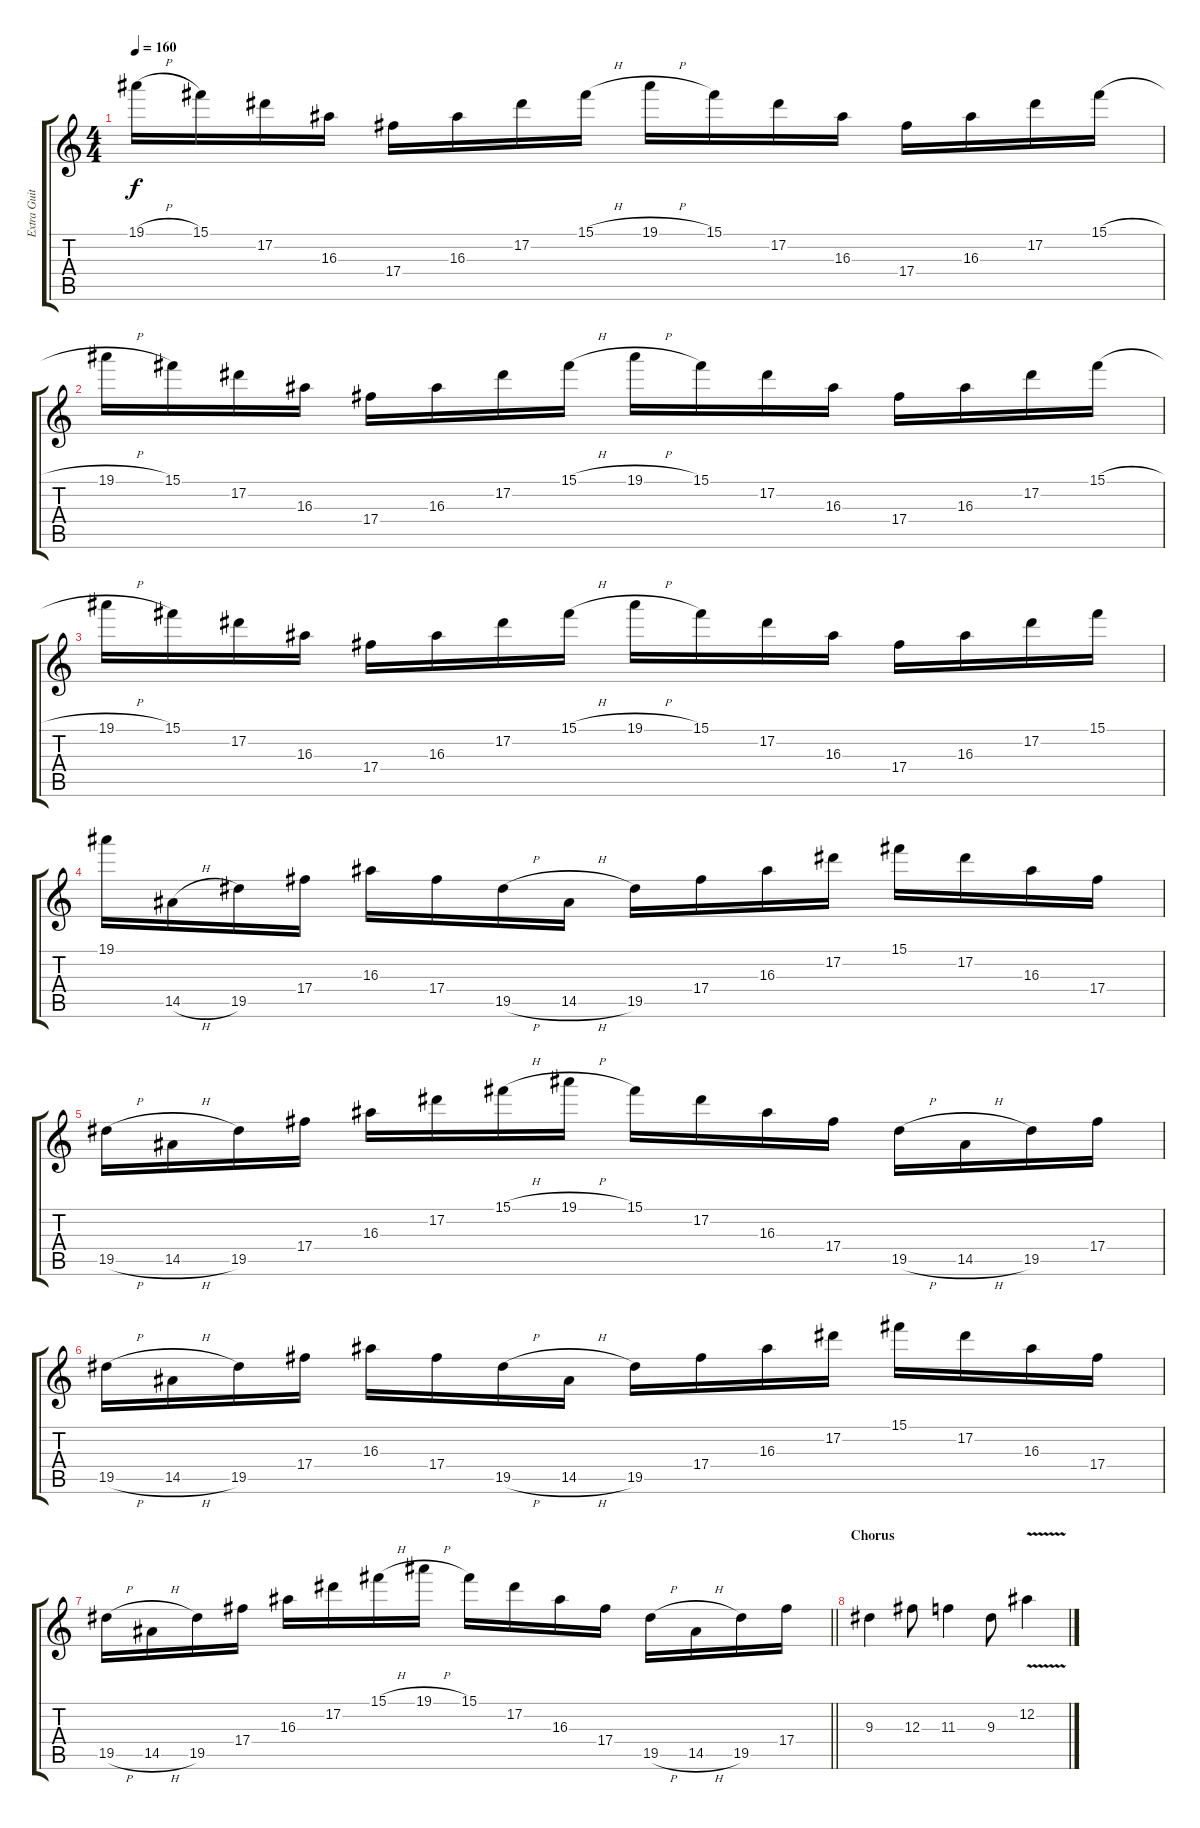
\track ("Extra Guitar" "Extra Guit") {instrument distortionguitar}
\staff {score tabs}
\tuning (Eb4 Bb3 Gb3 Db3 Ab2 Eb2) {hide}
\ts (4 4)
\tempo 160
\clef g2
\ks c
19.1{h}.16{dy f} 15.1.16 17.2.16 16.3.16 17.4.16 16.3.16 17.2.16 15.1{h}.16 19.1{h}.16 15.1.16 17.2.16 16.3.16 17.4.16 16.3.16 17.2.16 15.1{h}.16 |
19.1{h}.16 15.1.16 17.2.16 16.3.16 17.4.16 16.3.16 17.2.16 15.1{h}.16 19.1{h}.16 15.1.16 17.2.16 16.3.16 17.4.16 16.3.16 17.2.16 15.1{h}.16 |
19.1{h}.16 15.1.16 17.2.16 16.3.16 17.4.16 16.3.16 17.2.16 15.1{h}.16 19.1{h}.16 15.1.16 17.2.16 16.3.16 17.4.16 16.3.16 17.2.16 15.1.16 |
19.1.16 14.5{h}.16 19.5.16 17.4.16 16.3.16 17.4.16 19.5{h}.16 14.5{h}.16 19.5.16 17.4.16 16.3.16 17.2.16 15.1.16 17.2.16 16.3.16 17.4.16 |
19.5{h}.16 14.5{h}.16 19.5.16 17.4.16 16.3.16 17.2.16 15.1{h}.16 19.1{h}.16 15.1.16 17.2.16 16.3.16 17.4.16 19.5{h}.16 14.5{h}.16 19.5.16 17.4.16 |
19.5{h}.16 14.5{h}.16 19.5.16 17.4.16 16.3.16 17.4.16 19.5{h}.16 14.5{h}.16 19.5.16 17.4.16 16.3.16 17.2.16 15.1.16 17.2.16 16.3.16 17.4.16 |
\barLineRight lightlight
19.5{h}.16 14.5{h}.16 19.5.16 17.4.16 16.3.16 17.2.16 15.1{h}.16 19.1{h}.16 15.1.16 17.2.16 16.3.16 17.4.16 19.5{h}.16 14.5{h}.16 19.5.16 17.4.16 |
\section ("" "Chorus")
9.3.4 12.3.8 11.3.4 9.3.8 12.2{v}.4
